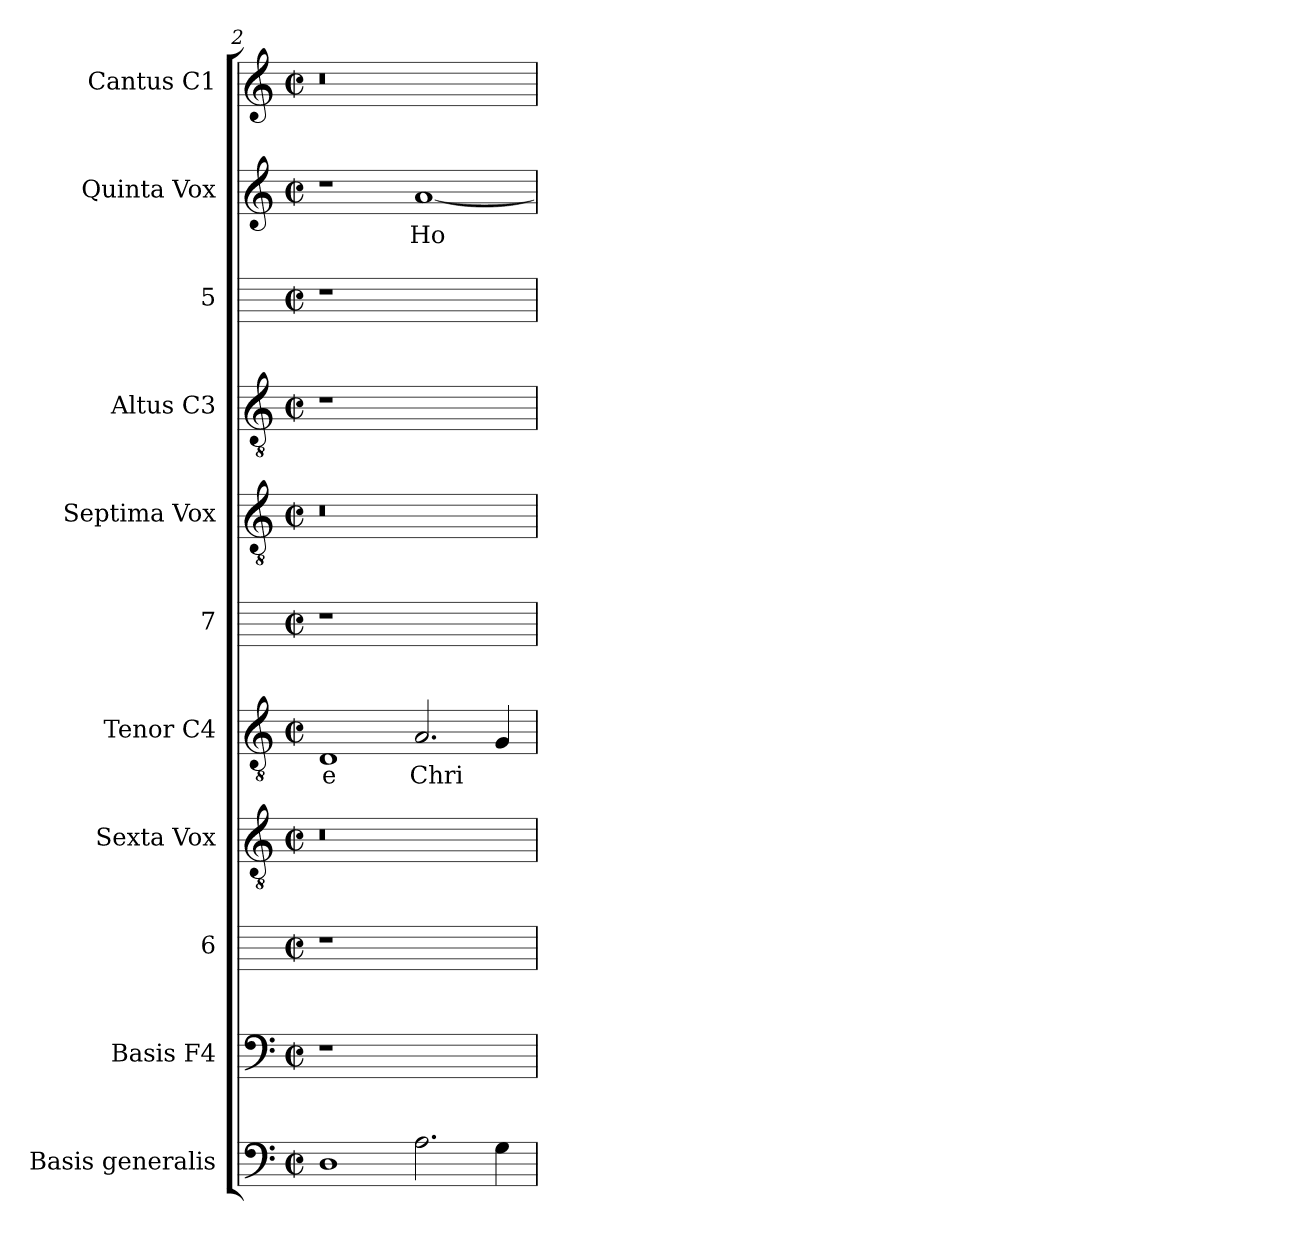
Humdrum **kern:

**kern	**text	**kern	**kern	**kern	**kern	**text	**kern	**kern	**kern	**kern	**kern	**text	**kern
*part11	*part11	*part10	*part9	*part8	*part7	*part7	*part6	*part5	*part4	*part3	*part2	*part2	*part1
*staff11	*staff11	*staff10	*staff9	*staff8	*staff7	*staff7	*staff6	*staff5	*staff4	*staff3	*staff2	*staff2	*staff1
*I"Basis  generalis	*	*I"Basis  F4	*I"6	*I"Sexta  Vox	*I"Tenor  C4	*	*I"7	*I"Septima  Vox	*I"Altus  C3	*I"5	*I"Quinta  Vox	*	*I"Cantus  C1
*	*	*I'B	*	*	*I'T	*	*	*	*I'A	*	*	*	*I'C
*clefF4	*	*clefF4	*	*clefGv2	*clefGv2	*	*	*clefGv2	*clefGv2	*	*clefG2	*	*clefG2
*k[]	*	*k[]	*k[]	*k[]	*k[]	*	*k[]	*k[]	*k[]	*k[]	*k[]	*	*k[]
*C:	*	*C:	*C:	*C:	*C:	*	*C:	*C:	*C:	*C:	*C:	*	*C:
*M2/2	*	*M2/2	*M2/2	*M2/2	*M2/2	*	*M2/2	*M2/2	*M2/2	*M2/2	*M2/2	*	*M2/2
*met(c|)	*	*met(c|)	*met(c|)	*met(c|)	*met(c|)	*	*met(c|)	*met(c|)	*met(c|)	*met(c|)	*met(c|)	*	*met(c|)
=2	=2	=2	=2	=2	=2	=2	=2	=2	=2	=2	=2	=2	=2
!	!LO:LY:a:cj	!	!	!	!	!LO:LY:b:cj	!	!	!	!	!	!	!
1D	.	1r	1r	0r	1D	-e	1r	0r	1r	1r	1r	.	0r
!	!LO:LY:a:cj	!	!	!	!	!LO:LY:b:cj	!	!	!	!	!	!LO:LY:b:cj	!
2.A\	.	1ryy	1ryy	.	2.A/	Chri-	1ryy	.	1ryy	1ryy	[<1a	Ho-	.
!	!LO:LY:a:cj	!	!	!	!	!LO:LY:b:cj	!	!	!	!	!	!	!
4G\	.	.	.	.	4G/	--	.	.	.	.	.	.	.
=	=	=	=	=	=	=	=	=	=	=	=	=	=
*-	*-	*-	*-	*-	*-	*-	*-	*-	*-	*-	*-	*-	*-
